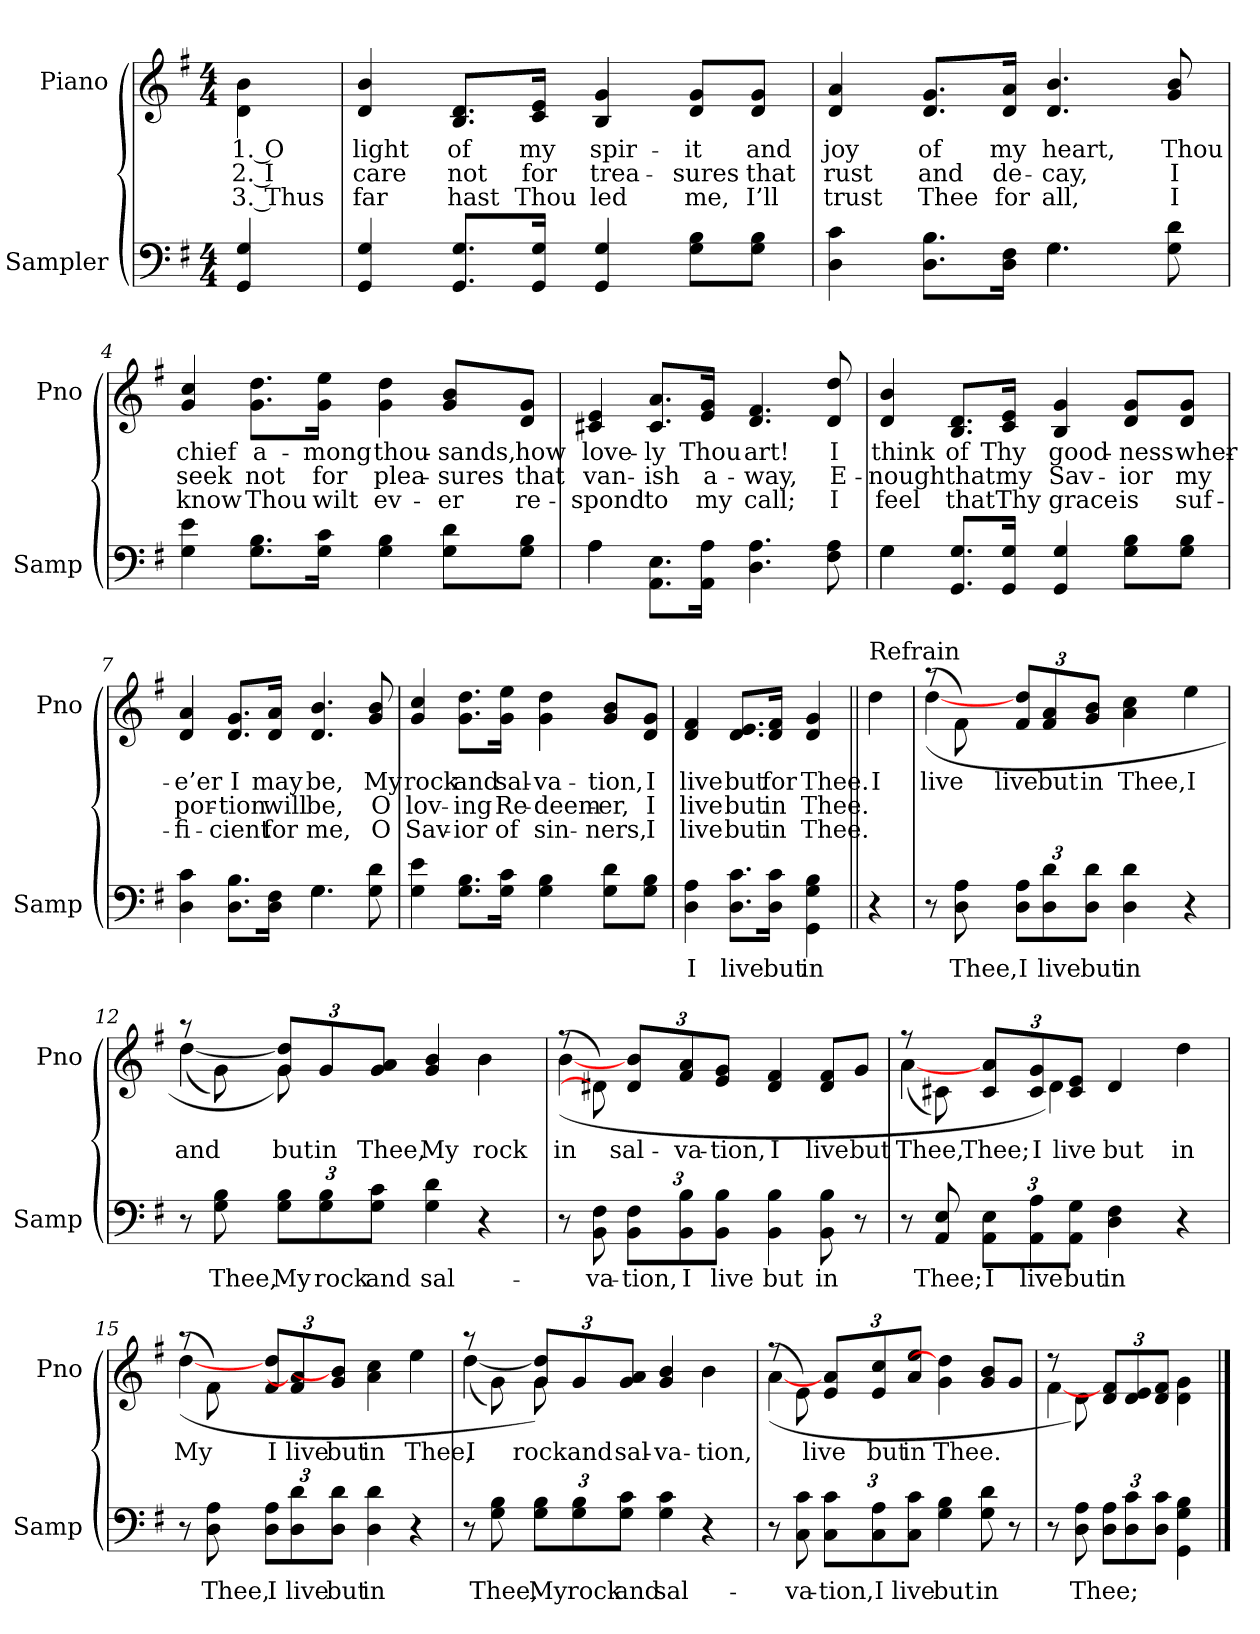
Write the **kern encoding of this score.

**kern	**text	**kern	**text	**text	**text
*part2	*part2	*part1	*part1	*part1	*part1
*staff2	*staff2	*staff1	*staff1	*staff1	*staff1
*I"Sampler	*	*I"Piano	*	*	*
*I'Samp	*	*I'Pno	*	*	*
*clefF4	*	*clefG2	*	*	*
*k[f#]	*	*k[f#]	*	*	*
*G:	*	*G:	*	*	*
*M4/4	*	*M4/4	*	*	*
=1	=1	=1	=1	=1	=1
4GG 4G	.	4d\ 4b\	1. O	2. I	3. Thus
=2	=2	=2	=2	=2	=2
4GG 4G	.	4d 4b	light	care	far
8.GG/ 8.G/L	.	8.B/ 8.d/L	of	not	hast
16GG/ 16G/Jk	.	16c/ 16e/Jk	my	for	Thou
4GG 4G	.	4B 4g	spir-	trea-	led
8G\ 8B\L	.	8d/ 8g/L	-it	-sures	me,
8G\ 8B\J	.	8d/ 8g/J	and	that	I’ll
=3	=3	=3	=3	=3	=3
*^	*	*	*	*	*
4D 4c	2ryy	.	4d 4a	joy	rust	trust
8.D\ 8.B\L	.	.	8.d/ 8.g/L	of	and	Thee
16D\ 16F#\Jk	.	.	16d/ 16a/Jk	my	de-	for
4.G\	4.G	.	4.d 4.b	heart,	-cay,	all,
8G 8d	8ryy	.	8g 8b	Thou	I	I
*v	*v	*	*	*	*	*
=4	=4	=4	=4	=4	=4
4G 4e	.	4g 4cc	chief	seek	know
8.G\ 8.B\L	.	8.g\ 8.dd\L	a-	not	Thou
16G\ 16c\Jk	.	16g\ 16ee\Jk	-mong	for	wilt
4G 4B	.	4g 4dd	thou-	plea-	ev-
8G\ 8d\L	.	8g/ 8b/L	-sands,	-sures	-er
8G\ 8B\J	.	8d/ 8g/J	how	that	re-
=5	=5	=5	=5	=5	=5
*^	*	*	*	*	*
4A\	4A	.	4c#X 4e	love-	van-	-spond
8.AA\ 8.E\L	2.ryy	.	8.c#/ 8.a/L	-ly	-ish	to
16AA\ 16A\Jk	.	.	16e/ 16g/Jk	Thou	a-	my
4.D 4.A	.	.	4.d 4.f#	art!	-way,	call;
8F# 8A	.	.	8d 8dd	I	E-	I
=6	=6	=6	=6	=6	=6	=6
4G\	4G	.	4d 4b	think	-nough	feel
8.GG/ 8.G/L	2.ryy	.	8.B/ 8.d/L	of	that	that
16GG/ 16G/Jk	.	.	16c/ 16e/Jk	Thy	my	Thy
4GG 4G	.	.	4B 4g	good-	Sav-	grace
8G\ 8B\L	.	.	8d/ 8g/L	-ness	-ior	is
8G\ 8B\J	.	.	8d/ 8g/J	wher-	my	suf-
=7	=7	=7	=7	=7	=7	=7
4D 4c	2ryy	.	4d 4a	-e’er	por-	-fi-
8.D\ 8.B\L	.	.	8.d/ 8.g/L	I	-tion	-cient
16D\ 16F#\Jk	.	.	16d/ 16a/Jk	may	will	for
4.G\	4.G	.	4.d 4.b	be,	be,	me,
8G 8d	8ryy	.	8g 8b	My	O	O
*v	*v	*	*	*	*	*
=8	=8	=8	=8	=8	=8
4G 4e	.	4g 4cc	rock	lov-	Sav-
8.G\ 8.B\L	.	8.g\ 8.dd\L	and	-ing	-ior
16G\ 16c\Jk	.	16g\ 16ee\Jk	sal-	Re-	of
4G 4B	.	4g 4dd	-va-	-deem-	sin-
8G\ 8d\L	.	8g/ 8b/L	-tion,	-er,	-ners,
8G\ 8B\J	.	8d/ 8g/J	I	I	I
=9	=9	=9	=9	=9	=9
4D 4A	I	4d 4f#	live	live	live
8.D\ 8.c\L	live	8.d/ 8.e/L	but	but	but
16D\ 16c\Jk	but	16d/ 16f#/Jk	for	in	in
4GG 4G 4B	in	4d 4g	Thee.	Thee.	Thee.
=10||	=10||	=10||	=10||	=10||	=10||
!	!	!LO:TX:t=Refrain	!	!	!
4r	.	4dd	I	.	.
=11	=11	=11	=11	=11	=11
*	*	*^	*	*	*
8r	.	(8r	([4dd	live	.	.
8D 8A	Thee,	8f#\)	.	.	.	.
12D\ 12A\L	I	12f#/ 12dd/L	2.ryy	live	.	.
12D\ 12d\	live	12f#/ 12a/	.	but	.	.
12D\ 12d\J	but	12g/ 12b/J	.	in	.	.
4D 4d	in	4a 4cc	.	Thee,	.	.
4r	.	4ee	.	I	.	.
=12	=12	=12	=12	=12	=12	=12
8r	.	8r	([4dd	and	.	.
8G 8B	Thee,	8g\)	.	.	.	.
12G\ 12B\L	My	12g/ 12dd]/L	8g)	but	.	.
12G\ 12B\	rock	12g/	.	in	.	.
.	.	.	2ryy	.	.	.
12G\ 12c\J	and	12g/ 12a/J	.	Thee,	.	.
4G 4d	sal-	4g 4b	.	My	.	.
4r	.	4b	.	rock	.	.
.	.	.	8ryy	.	.	.
=13	=13	=13	=13	=13	=13	=13
8r	.	(8r	([4b	in	.	.
8BB 8F#	-va-	8d#X\])	.	.	.	.
12BB\ 12F#\L	-tion,	12d#/ 12b/L	2.ryy	sal-	.	.
12BB\ 12B\	I	12f#/ 12a/	.	-va-	.	.
12BB\ 12B\J	live	12e/ 12g/J	.	-tion,	.	.
4BB 4B	but	4d# 4f#	.	I	.	.
8BB 8B	in	8d#/ 8f#/L	.	live	.	.
8r	.	8g/J	.	but	.	.
=14	=14	=14	=14	=14	=14	=14
8r	.	8r	([4a	Thee,	.	.
8AA 8E	Thee;	8c#X\)	.	.	.	.
12AA\ 12E\L	I	12c#/ 12a/L	8ryy	Thee;	.	.
12AA\ 12A\	live	12c#/ 12g/	.	I	.	.
.	.	.	4d)	.	.	.
12AA\ 12G\J	but	12c#/ 12e/J	.	live	.	.
4D 4F#	in	4d/	.	but	.	.
.	.	.	4.ryy	.	.	.
4r	.	4dd	.	in	.	.
=15	=15	=15	=15	=15	=15	=15
8r	.	(8r	([4dd	My	.	.
8D 8A	Thee,	8f#\)	.	.	.	.
12D\ 12A\L	I	12f#/ 12dd/L	2.ryy	I	.	.
12D\ 12d\	live	12f#/ 12a]/	.	live	.	.
12D\ 12d\J	but	12g/ 12b]/J	.	but	.	.
4D 4d	in	4a 4cc	.	in	.	.
4r	.	4ee	.	Thee,	.	.
=16	=16	=16	=16	=16	=16	=16
8r	.	8r	([4dd	I	.	.
8G 8B	Thee,	8g\)	.	.	.	.
12G\ 12B\L	My	12g/ 12dd]/L	8g)	rock	.	.
12G\ 12B\	rock	12g/	.	and	.	.
.	.	.	2ryy	.	.	.
12G\ 12c\J	and	12g/ 12a/J	.	sal-	.	.
4G 4c	sal-	4g 4b	.	-va-	.	.
4r	.	4b	.	-tion,	.	.
.	.	.	8ryy	.	.	.
=17	=17	=17	=17	=17	=17	=17
8r	.	(8r	([4a	.	.	.
8C 8c	-va-	8e\)	.	.	.	.
12C\ 12c\L	-tion,	12e/ 12a/L	2.ryy	live	.	.
12C\ 12A\	I	12e/ 12cc/	.	but	.	.
12C\ 12c\J	live	12a/ 12ee/J	.	in	.	.
4G 4B	but	4g 4dd]	.	Thee.	.	.
8G 8d	in	8g/ 8b/L	.	.	.	.
8r	.	8g/J	.	.	.	.
=18	=18	=18	=18	=18	=18	=18
8r	.	8r	[4f#	.	.	.
8D 8A	Thee;	8d\)	.	.	.	.
12D\ 12A\L	.	12d/ 12f#/L	2ryy	.	.	.
12D\ 12c\	.	12d/ 12e/	.	.	.	.
12D\ 12c\J	.	12d/ 12f#/J	.	.	.	.
4GG 4G 4B	.	4d\ 4g\	.	.	.	.
*	*	*v	*v	*	*	*
==	==	==	==	==	==
*-	*-	*-	*-	*-	*-
